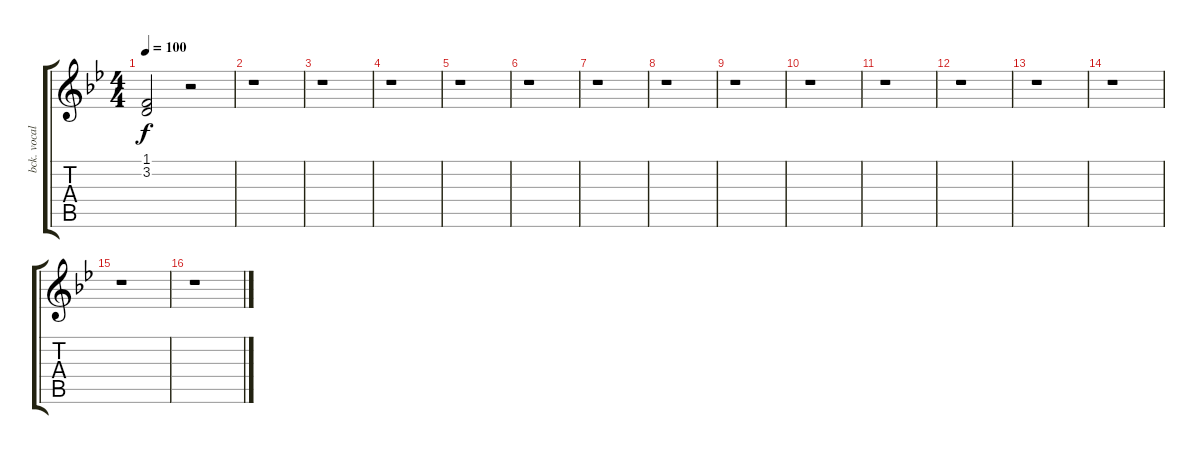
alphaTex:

\track ("bck. vocal II" "bck. vocal") {instrument choiraahs}
\staff {score tabs}
\tuning (E4 B3 G3 D3 A2 E2) {hide}
\ts (4 4)
\tempo 100
\clef g2
\ks gminor
(1.1{t} 3.2{t}).2{dy f} r.2 |
r.1 |
r.1 |
r.1 |
r.1 |
r.1 |
r.1 |
r.1 |
r.1 |
r.1 |
r.1 |
r.1 |
r.1 |
r.1 |
r.1 |
r.1
